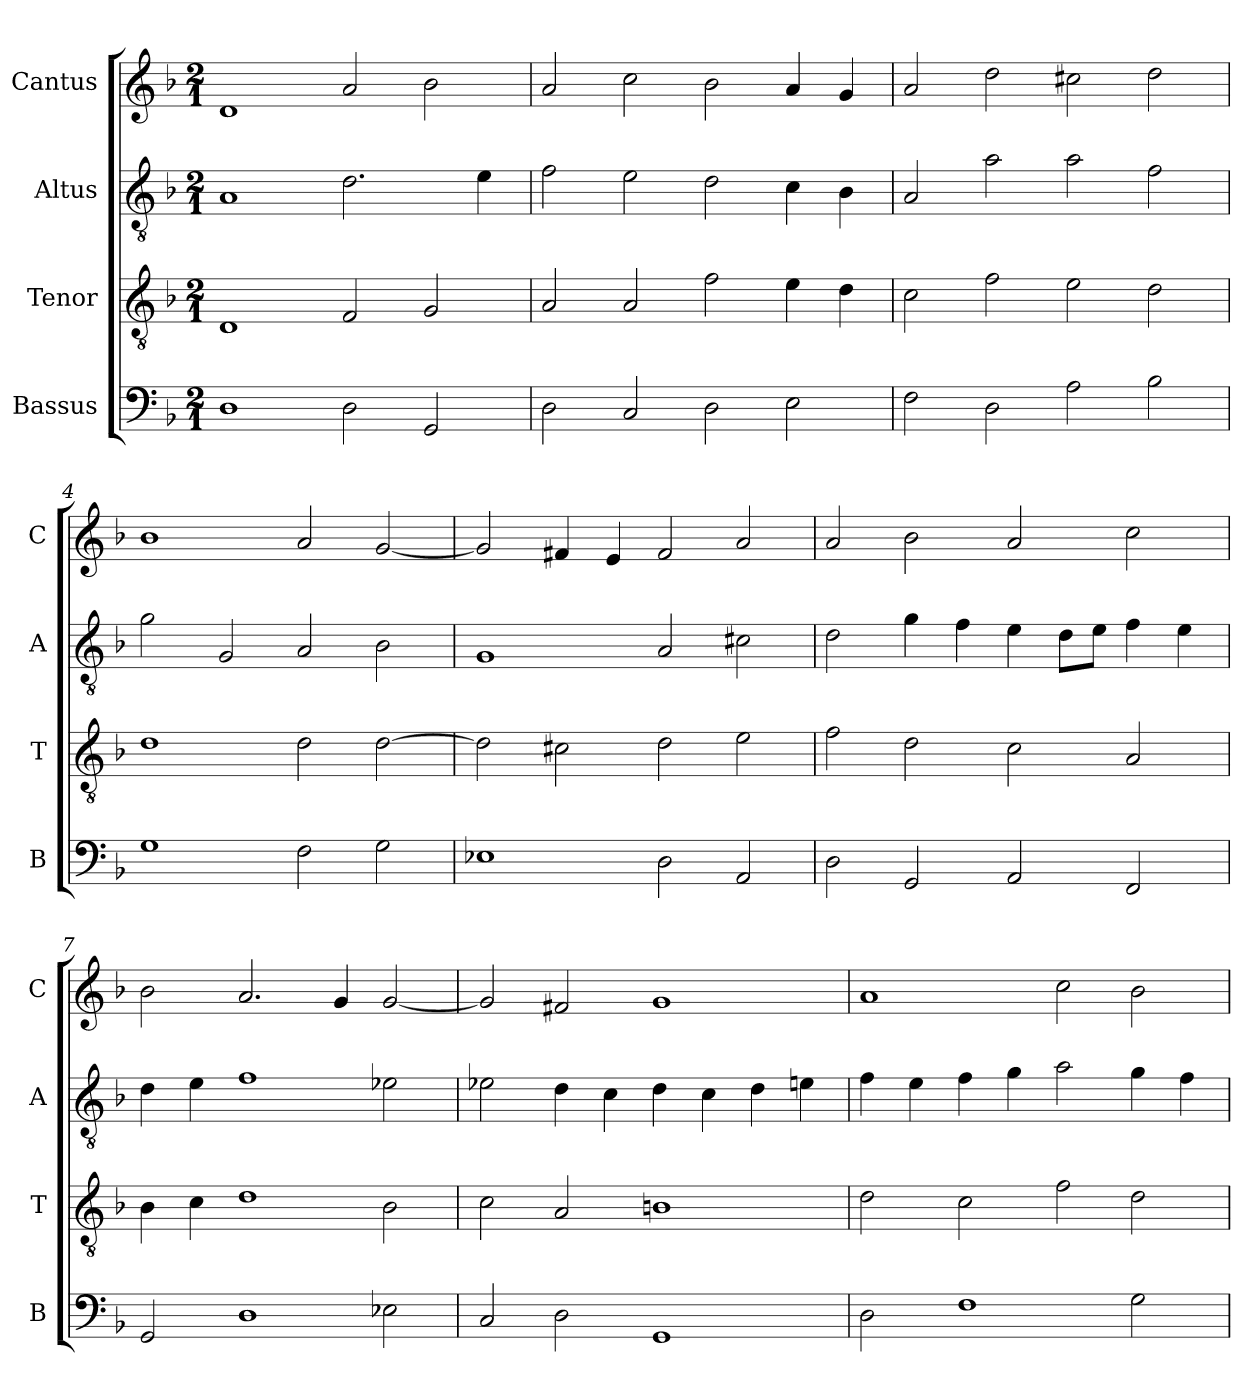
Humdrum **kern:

**kern	**kern	**kern	**kern
*part4	*part3	*part2	*part1
*staff4	*staff3	*staff2	*staff1
*I"Bassus	*I"Tenor	*I"Altus	*I"Cantus
*I'B	*I'T	*I'A	*I'C
*clefF4	*clefGv2	*clefGv2	*clefG2
*k[b-]	*k[b-]	*k[b-]	*k[b-]
*M2/1	*M2/1	*M2/1	*M2/1
=1	=1	=1	=1
1D	1D	1A	1d
2D	2F	2.d	2a
2GG	2G	.	2b-
.	.	4e	.
=2	=2	=2	=2
2D	2A	2f	2a
2C	2A	2e	2cc
2D	2f	2d	2b-
2E	4e	4c	4a
.	4d	4B-	4g
=3	=3	=3	=3
2F	2c	2A	2a
2D	2f	2a	2dd
2A	2e	2a	2cc#X
2B-	2d	2f	2dd
=4	=4	=4	=4
1G	1d	2g	1b-
.	.	2G	.
2F	2d	2A	2a
2G	[2d	2B-	[2g
=5	=5	=5	=5
1E-X	2d]	1G	2g]
.	2c#X	.	4f#X
.	.	.	4e
2D	2d	2A	2f#
2AA	2e	2c#X	2a
=6	=6	=6	=6
2D	2f	2d	2a
2GG	2d	4g	2b-
.	.	4f	.
2AA	2c	4e	2a
.	.	8dL	.
.	.	8eJ	.
2FF	2A	4f	2cc
.	.	4e	.
=7	=7	=7	=7
2GG	4B-	4d	2b-
.	4c	4e	.
1D	1d	1f	2.a
.	.	.	4g
2E-X	2B-	2e-X	[2g
=8	=8	=8	=8
2C	2c	2e-X	2g]
2D	2A	4d	2f#X
.	.	4c	.
1GG	1Bn	4d	1g
.	.	4c	.
.	.	4d	.
.	.	4en	.
=9	=9	=9	=9
2D	2d	4f	1a
.	.	4e	.
1F	2c	4f	.
.	.	4g	.
.	2f	2a	2cc
2G	2d	4g	2b-
.	.	4f	.
=	=	=	=
*-	*-	*-	*-
